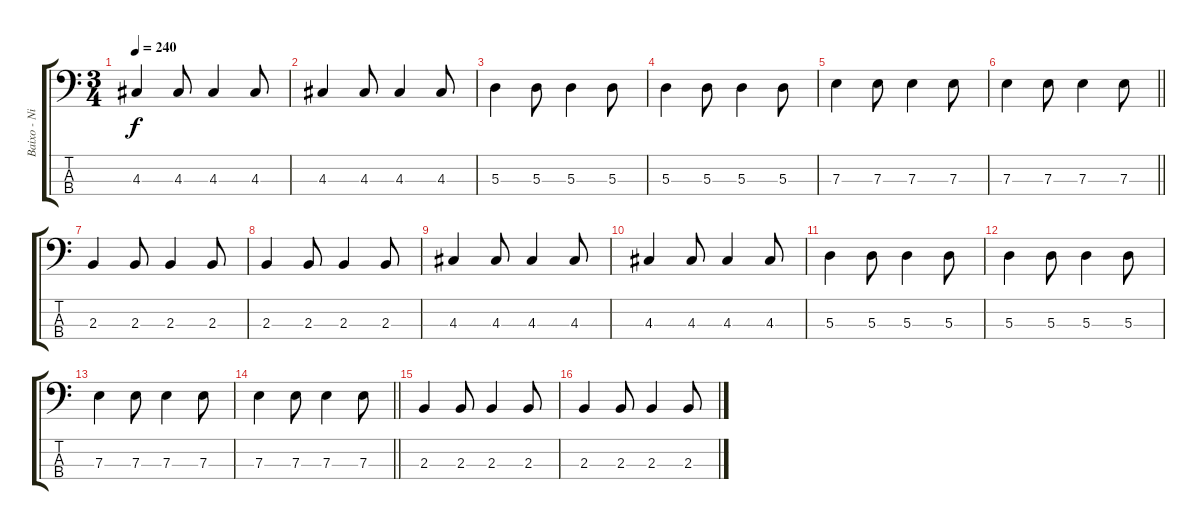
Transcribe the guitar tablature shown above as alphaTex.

\track ("Baixo - Nikola" "Baixo - Ni") {instrument electricbasspick}
\staff {score tabs}
\tuning (G2 D2 A1 E1) {hide}
\ts (3 4)
\tempo 240
\clef f4
\ks c
4.3.4{dy f} 4.3.8 4.3.4 4.3.8 |
4.3.4 4.3.8 4.3.4 4.3.8 |
5.3.4 5.3.8 5.3.4 5.3.8 |
5.3.4 5.3.8 5.3.4 5.3.8 |
7.3.4 7.3.8 7.3.4 7.3.8 |
\barLineRight lightlight
7.3.4 7.3.8 7.3.4 7.3.8 |
2.3.4 2.3.8 2.3.4 2.3.8 |
2.3.4 2.3.8 2.3.4 2.3.8 |
4.3.4 4.3.8 4.3.4 4.3.8 |
4.3.4 4.3.8 4.3.4 4.3.8 |
5.3.4 5.3.8 5.3.4 5.3.8 |
5.3.4 5.3.8 5.3.4 5.3.8 |
7.3.4 7.3.8 7.3.4 7.3.8 |
\barLineRight lightlight
7.3.4 7.3.8 7.3.4 7.3.8 |
2.3.4 2.3.8 2.3.4 2.3.8 |
2.3.4 2.3.8 2.3.4 2.3.8
